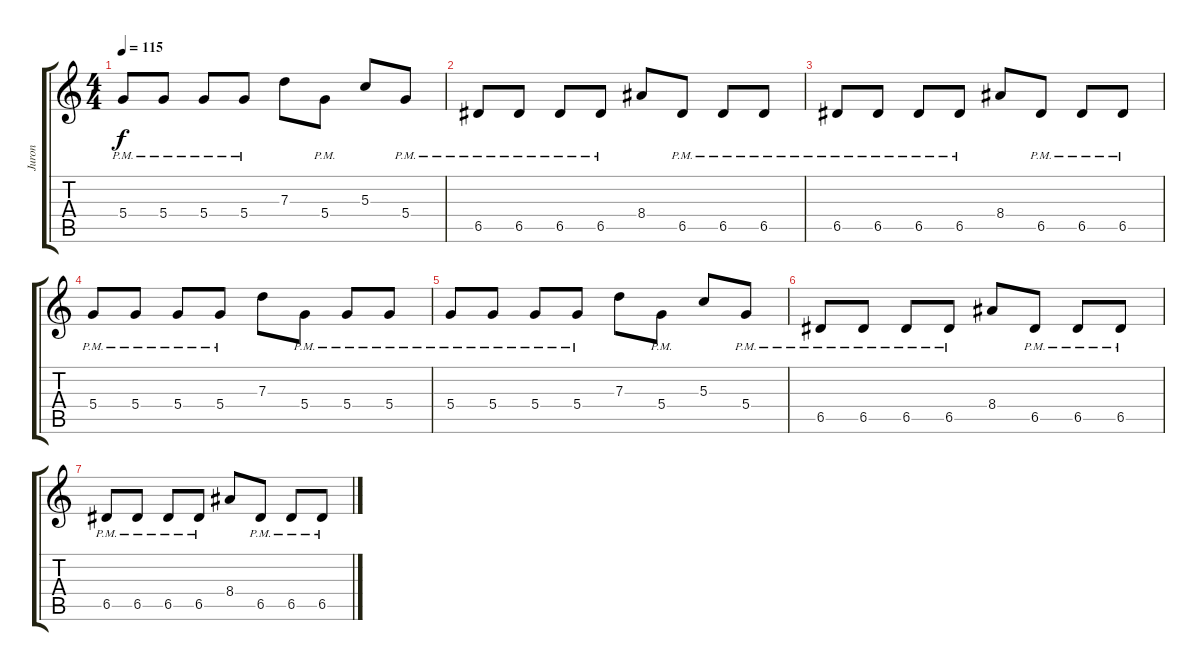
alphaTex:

\track ("Juron" "Juron") {instrument distortionguitar}
\staff {score tabs}
\tuning (E4 B3 G3 D3 A2 E2) {hide}
\ts (4 4)
\tempo 115
\clef g2
\ks c
5.4{pm}.8{dy f} 5.4{pm}.8 5.4{pm}.8 5.4{pm}.8 7.3.8 5.4{pm}.8 5.3.8 5.4{pm}.8 |
6.5{pm}.8 6.5{pm}.8 6.5{pm}.8 6.5{pm}.8 8.4.8 6.5{pm}.8 6.5{pm}.8 6.5{pm}.8 |
6.5{pm}.8 6.5{pm}.8 6.5{pm}.8 6.5{pm}.8 8.4.8 6.5{pm}.8 6.5{pm}.8 6.5{pm}.8 |
5.4{pm}.8 5.4{pm}.8 5.4{pm}.8 5.4{pm}.8 7.3.8 5.4{pm}.8 5.4{pm}.8 5.4{pm}.8 |
5.4{pm}.8 5.4{pm}.8 5.4{pm}.8 5.4{pm}.8 7.3.8 5.4{pm}.8 5.3.8 5.4{pm}.8 |
6.5{pm}.8 6.5{pm}.8 6.5{pm}.8 6.5{pm}.8 8.4.8 6.5{pm}.8 6.5{pm}.8 6.5{pm}.8 |
6.5{pm}.8 6.5{pm}.8 6.5{pm}.8 6.5{pm}.8 8.4.8 6.5{pm}.8 6.5{pm}.8 6.5{pm}.8
